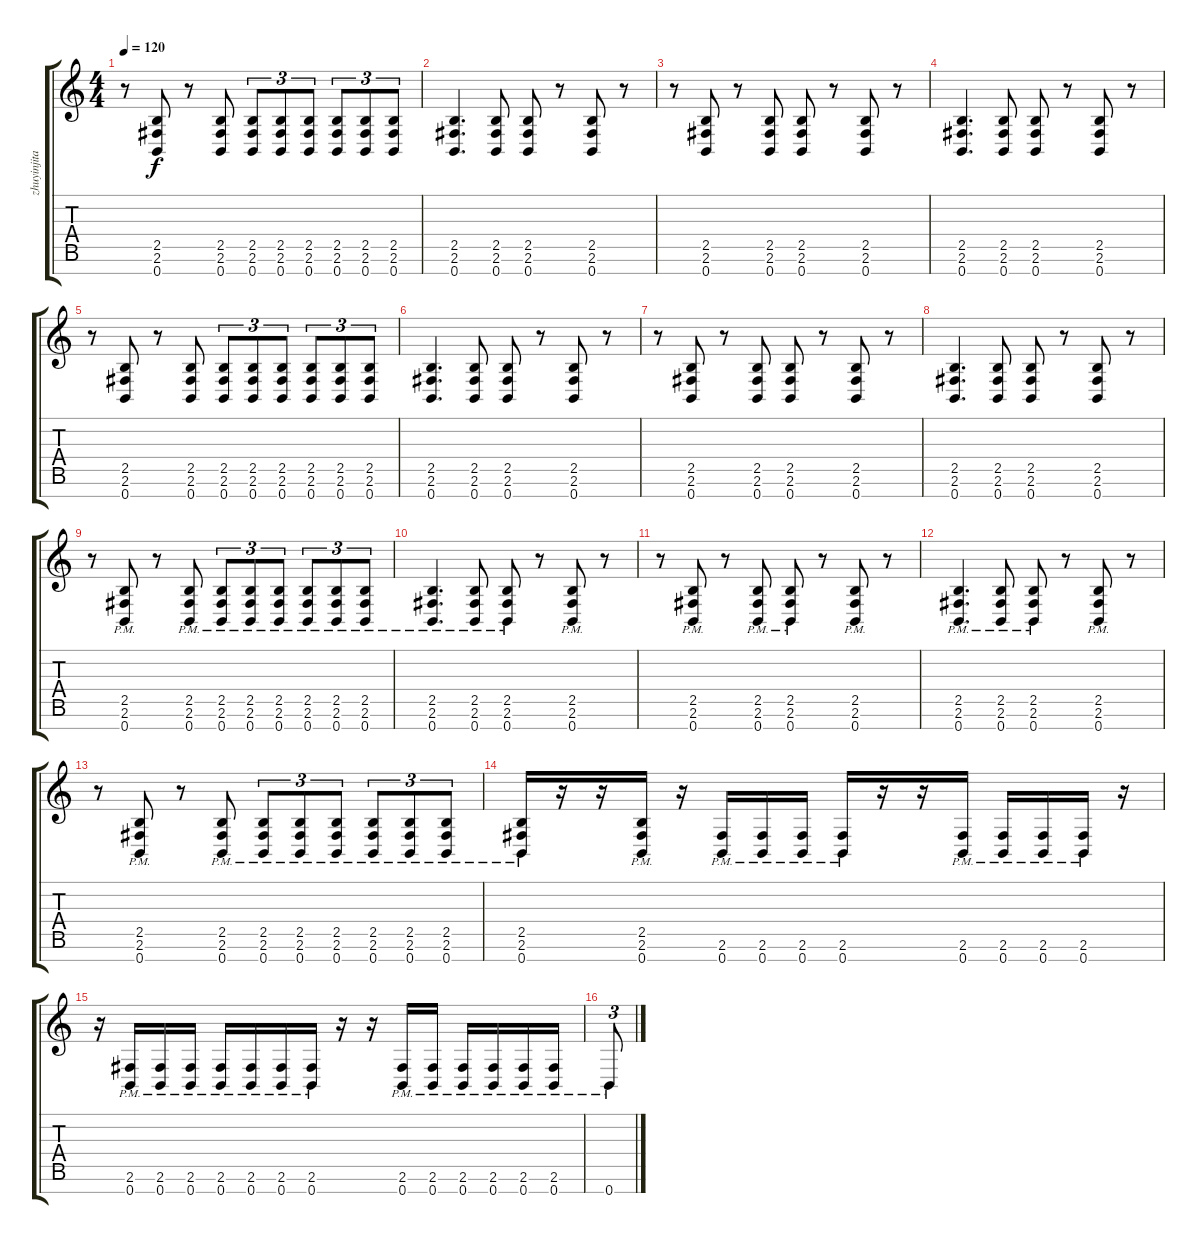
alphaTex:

\track ("zhuyinjita " "zhuyinjita") {instrument distortionguitar}
\staff {score tabs}
\tuning (E4 B3 G3 D3 A2 E2 B1) {hide}
\ts (4 4)
\tempo 120
\clef g2
\ks c
r.8{dy f} (2.5 2.6 0.7).8 r.8 (2.5 2.6 0.7).8 (2.5 2.6 0.7).8{tu (3 2)} (2.5 2.6 0.7).8{tu (3 2)} (2.5 2.6 0.7).8{tu (3 2)} (2.5 2.6 0.7).8{tu (3 2)} (2.5 2.6 0.7).8{tu (3 2)} (2.5 2.6 0.7).8{tu (3 2)} |
(2.5 2.6 0.7).4{d} (2.5 2.6 0.7).8 (2.5 2.6 0.7).8 r.8 (2.5 2.6 0.7).8 r.8 |
r.8 (2.5 2.6 0.7).8 r.8 (2.5 2.6 0.7).8 (2.5 2.6 0.7).8 r.8 (2.5 2.6 0.7).8 r.8 |
(2.5 2.6 0.7).4{d} (2.5 2.6 0.7).8 (2.5 2.6 0.7).8 r.8 (2.5 2.6 0.7).8 r.8 |
r.8 (2.5 2.6 0.7).8 r.8 (2.5 2.6 0.7).8 (2.5 2.6 0.7).8{tu (3 2)} (2.5 2.6 0.7).8{tu (3 2)} (2.5 2.6 0.7).8{tu (3 2)} (2.5 2.6 0.7).8{tu (3 2)} (2.5 2.6 0.7).8{tu (3 2)} (2.5 2.6 0.7).8{tu (3 2)} |
(2.5 2.6 0.7).4{d} (2.5 2.6 0.7).8 (2.5 2.6 0.7).8 r.8 (2.5 2.6 0.7).8 r.8 |
r.8 (2.5 2.6 0.7).8 r.8 (2.5 2.6 0.7).8 (2.5 2.6 0.7).8 r.8 (2.5 2.6 0.7).8 r.8 |
(2.5 2.6 0.7).4{d} (2.5 2.6 0.7).8 (2.5 2.6 0.7).8 r.8 (2.5 2.6 0.7).8 r.8 |
r.8 (2.5{pm} 2.6{pm} 0.7{pm}).8 r.8 (2.5{pm} 2.6{pm} 0.7{pm}).8 (2.5{pm} 2.6{pm} 0.7{pm}).8{tu (3 2)} (2.5{pm} 2.6{pm} 0.7{pm}).8{tu (3 2)} (2.5{pm} 2.6{pm} 0.7{pm}).8{tu (3 2)} (2.5{pm} 2.6{pm} 0.7{pm}).8{tu (3 2)} (2.5{pm} 2.6{pm} 0.7{pm}).8{tu (3 2)} (2.5{pm} 2.6{pm} 0.7{pm}).8{tu (3 2)} |
(2.5{pm} 2.6{pm} 0.7{pm}).4{d} (2.5{pm} 2.6{pm} 0.7{pm}).8 (2.5{pm} 2.6{pm} 0.7{pm}).8 r.8 (2.5{pm} 2.6{pm} 0.7{pm}).8 r.8 |
r.8 (2.5{pm} 2.6{pm} 0.7{pm}).8 r.8 (2.5{pm} 2.6{pm} 0.7{pm}).8 (2.5{pm} 2.6{pm} 0.7{pm}).8 r.8 (2.5{pm} 2.6{pm} 0.7{pm}).8 r.8 |
(2.5{pm} 2.6{pm} 0.7{pm}).4{d} (2.5{pm} 2.6{pm} 0.7{pm}).8 (2.5{pm} 2.6{pm} 0.7{pm}).8 r.8 (2.5{pm} 2.6{pm} 0.7{pm}).8 r.8 |
r.8 (2.5{pm} 2.6{pm} 0.7{pm}).8 r.8 (2.5{pm} 2.6{pm} 0.7{pm}).8 (2.5{pm} 2.6{pm} 0.7{pm}).8{tu (3 2)} (2.5{pm} 2.6{pm} 0.7{pm}).8{tu (3 2)} (2.5{pm} 2.6{pm} 0.7{pm}).8{tu (3 2)} (2.5{pm} 2.6{pm} 0.7{pm}).8{tu (3 2)} (2.5{pm} 2.6{pm} 0.7{pm}).8{tu (3 2)} (2.5{pm} 2.6{pm} 0.7{pm}).8{tu (3 2)} |
(2.5{pm} 2.6{pm} 0.7{pm}).16 r.16 r.16 (2.5{pm} 2.6{pm} 0.7{pm}).16 r.16 (2.6{pm} 0.7{pm}).16 (2.6{pm} 0.7{pm}).16 (2.6{pm} 0.7{pm}).16 (2.6{pm} 0.7{pm}).16 r.16 r.16 (2.6{pm} 0.7{pm}).16 (2.6{pm} 0.7{pm}).16 (2.6{pm} 0.7{pm}).16 (2.6{pm} 0.7{pm}).16 r.16 |
r.16 (2.6{pm} 0.7{pm}).16 (2.6{pm} 0.7{pm}).16 (2.6{pm} 0.7{pm}).16 (2.6{pm} 0.7{pm}).16 (2.6{pm} 0.7{pm}).16 (2.6{pm} 0.7{pm}).16 (2.6{pm} 0.7{pm}).16 r.16 r.16 (2.6{pm} 0.7{pm}).16 (2.6{pm} 0.7{pm}).16 (2.6{pm} 0.7{pm}).16 (2.6{pm} 0.7{pm}).16 (2.6{pm} 0.7{pm}).16 (2.6{pm} 0.7{pm}).16 |
0.7{pm}.8{tu (3 2)}
